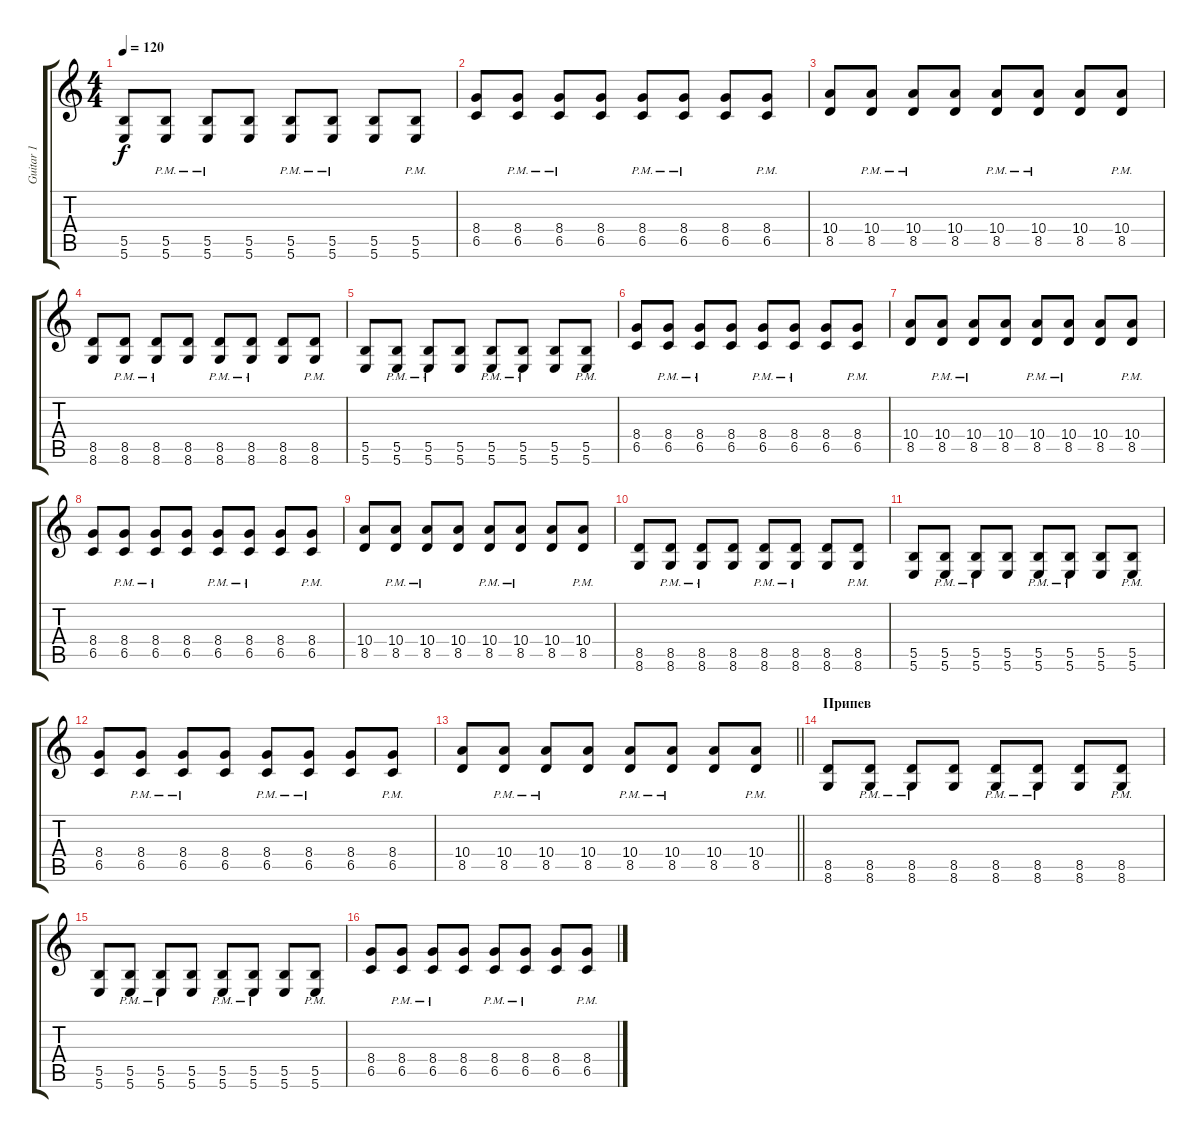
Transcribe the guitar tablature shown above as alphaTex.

\track ("Guitar 1" "Guitar 1") {instrument overdrivenguitar}
\staff {score tabs}
\tuning (Db4 Ab3 E3 B2 Gb2 B1) {hide}
\ts (4 4)
\tempo 120
\clef g2
\ks c
(5.5 5.6).8{dy f} (5.5{pm} 5.6{pm}).8 (5.5{pm} 5.6{pm}).8 (5.5 5.6).8 (5.5{pm} 5.6{pm}).8 (5.5{pm} 5.6{pm}).8 (5.5 5.6).8 (5.5{pm} 5.6{pm}).8 |
(8.4 6.5).8 (8.4{pm} 6.5{pm}).8 (8.4{pm} 6.5{pm}).8 (8.4 6.5).8 (8.4{pm} 6.5{pm}).8 (8.4{pm} 6.5{pm}).8 (8.4 6.5).8 (8.4{pm} 6.5{pm}).8 |
(10.4 8.5).8 (10.4{pm} 8.5{pm}).8 (10.4{pm} 8.5{pm}).8 (10.4 8.5).8 (10.4{pm} 8.5{pm}).8 (10.4{pm} 8.5{pm}).8 (10.4 8.5).8 (10.4{pm} 8.5{pm}).8 |
(8.5 8.6).8 (8.5{pm} 8.6{pm}).8 (8.5{pm} 8.6{pm}).8 (8.5 8.6).8 (8.5{pm} 8.6{pm}).8 (8.5{pm} 8.6{pm}).8 (8.5 8.6).8 (8.5{pm} 8.6{pm}).8 |
(5.5 5.6).8 (5.5{pm} 5.6{pm}).8 (5.5{pm} 5.6{pm}).8 (5.5 5.6).8 (5.5{pm} 5.6{pm}).8 (5.5{pm} 5.6{pm}).8 (5.5 5.6).8 (5.5{pm} 5.6{pm}).8 |
(8.4 6.5).8 (8.4{pm} 6.5{pm}).8 (8.4{pm} 6.5{pm}).8 (8.4 6.5).8 (8.4{pm} 6.5{pm}).8 (8.4{pm} 6.5{pm}).8 (8.4 6.5).8 (8.4{pm} 6.5{pm}).8 |
(10.4 8.5).8 (10.4{pm} 8.5{pm}).8 (10.4{pm} 8.5{pm}).8 (10.4 8.5).8 (10.4{pm} 8.5{pm}).8 (10.4{pm} 8.5{pm}).8 (10.4 8.5).8 (10.4{pm} 8.5{pm}).8 |
(8.4 6.5).8 (8.4{pm} 6.5{pm}).8 (8.4{pm} 6.5{pm}).8 (8.4 6.5).8 (8.4{pm} 6.5{pm}).8 (8.4{pm} 6.5{pm}).8 (8.4 6.5).8 (8.4{pm} 6.5{pm}).8 |
(10.4 8.5).8 (10.4{pm} 8.5{pm}).8 (10.4{pm} 8.5{pm}).8 (10.4 8.5).8 (10.4{pm} 8.5{pm}).8 (10.4{pm} 8.5{pm}).8 (10.4 8.5).8 (10.4{pm} 8.5{pm}).8 |
(8.5 8.6).8 (8.5{pm} 8.6{pm}).8 (8.5{pm} 8.6{pm}).8 (8.5 8.6).8 (8.5{pm} 8.6{pm}).8 (8.5{pm} 8.6{pm}).8 (8.5 8.6).8 (8.5{pm} 8.6{pm}).8 |
(5.5 5.6).8 (5.5{pm} 5.6{pm}).8 (5.5{pm} 5.6{pm}).8 (5.5 5.6).8 (5.5{pm} 5.6{pm}).8 (5.5{pm} 5.6{pm}).8 (5.5 5.6).8 (5.5{pm} 5.6{pm}).8 |
(8.4 6.5).8 (8.4{pm} 6.5{pm}).8 (8.4{pm} 6.5{pm}).8 (8.4 6.5).8 (8.4{pm} 6.5{pm}).8 (8.4{pm} 6.5{pm}).8 (8.4 6.5).8 (8.4{pm} 6.5{pm}).8 |
\barLineRight lightlight
(10.4 8.5).8 (10.4{pm} 8.5{pm}).8 (10.4{pm} 8.5{pm}).8 (10.4 8.5).8 (10.4{pm} 8.5{pm}).8 (10.4{pm} 8.5{pm}).8 (10.4 8.5).8 (10.4{pm} 8.5{pm}).8 |
\section ("" "Припев")
(8.5 8.6).8 (8.5{pm} 8.6{pm}).8 (8.5{pm} 8.6{pm}).8 (8.5 8.6).8 (8.5{pm} 8.6{pm}).8 (8.5{pm} 8.6{pm}).8 (8.5 8.6).8 (8.5{pm} 8.6{pm}).8 |
(5.5 5.6).8 (5.5{pm} 5.6{pm}).8 (5.5{pm} 5.6{pm}).8 (5.5 5.6).8 (5.5{pm} 5.6{pm}).8 (5.5{pm} 5.6{pm}).8 (5.5 5.6).8 (5.5{pm} 5.6{pm}).8 |
(8.4 6.5).8 (8.4{pm} 6.5{pm}).8 (8.4{pm} 6.5{pm}).8 (8.4 6.5).8 (8.4{pm} 6.5{pm}).8 (8.4{pm} 6.5{pm}).8 (8.4 6.5).8 (8.4{pm} 6.5{pm}).8
